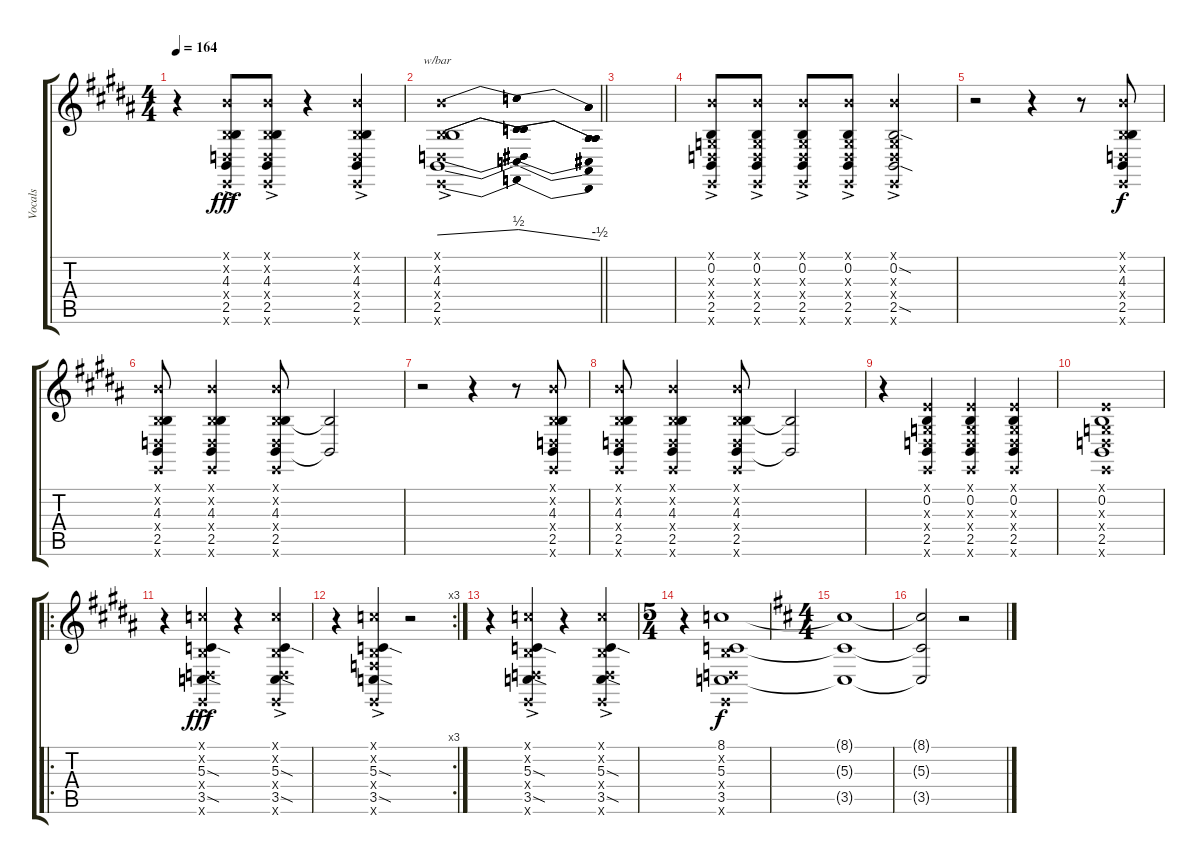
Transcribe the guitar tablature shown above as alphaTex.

\track ("Vocals" "Vocals") {instrument stringensemble1}
\staff {score tabs}
\tuning (E4 B3 G3 D3 A2 E2) {hide}
\ts (4 4)
\tempo 164
\clef g2
\ks g#minor
r.4{dy fff} (7.1{x} 0.2{ac x} 4.3 0.4{ac x} 2.5 0.6{ac x}).8 (7.1{x} 0.2{ac x} 4.3 0.4{ac x} 2.5 0.6{ac x}).8 r.4 (7.1{x} 0.2{ac x} 4.3 0.4{ac x} 2.5 0.6{ac x}).4 |
\barLineRight lightlight
(7.1{x} 0.2{ac x} 4.3 0.4{ac x} 2.5 0.6{ac x}).1{tbe (dip default 0 0 30 2 60 -2)} |
|
(7.1{x} 0.2 0.3{ac x} 0.4{ac x} 2.5 0.6{ac x}).8 (7.1{x} 0.2 0.3{ac x} 0.4{ac x} 2.5 0.6{ac x}).8 (7.1{x} 0.2 0.3{ac x} 0.4{ac x} 2.5 0.6{ac x}).8 (7.1{x} 0.2 0.3{ac x} 0.4{ac x} 2.5 0.6{ac x}).8 (7.1{x} 0.2{sod} 0.3{ac x} 0.4{ac x} 2.5{sod} 0.6{ac x}).2 |
r.2 r.4 r.8 (7.1{x} 0.2{x} 4.3 0.4{x} 2.5 0.6{x}).8{dy f} |
(7.1{x} 0.2{x} 4.3 0.4{x} 2.5 0.6{x}).8 (7.1{x} 0.2{x} 4.3 0.4{x} 2.5 0.6{x}).4 (7.1{x} 0.2{x} 4.3 0.4{x} 2.5 0.6{x}).8 (4.3{t} 2.5{t}).2 |
r.2 r.4 r.8 (7.1{x} 0.2{x} 4.3 0.4{x} 2.5 0.6{x}).8 |
(7.1{x} 0.2{x} 4.3 0.4{x} 2.5 0.6{x}).8 (7.1{x} 0.2{x} 4.3 0.4{x} 2.5 0.6{x}).4 (7.1{x} 0.2{x} 4.3 0.4{x} 2.5 0.6{x}).8 (4.3{t} 2.5{t}).2 |
r.4 (0.1{x} 0.2 0.3{x} 0.4{x} 2.5 0.6{x}).4 (0.1{x} 0.2 0.3{x} 0.4{x} 2.5 0.6{x}).4 (0.1{x} 0.2 0.3{x} 0.4{x} 2.5 0.6{x}).4 |
(0.1{x} 0.2 0.3{x} 0.4{x} 2.5 0.6{x}).1 |
\ro
r.4 (8.1{x} 0.2{x} 5.3{sod ac} 0.4{x} 3.5{sod ac} 0.6{x}).4{dy fff} r.4 (8.1{x} 0.2{x} 5.3{sod ac} 0.4{x} 3.5{sod ac} 0.6{x}).4 |
\rc 3
r.4 (8.1{x} 0.2{x} 5.3{sod ac} 3.4{x} 3.5{sod ac} 0.6{x}).4 r.2 |
r.4 (8.1{x} 0.2{x} 5.3{sod ac} 0.4{x} 3.5{sod ac} 0.6{x}).4 r.4 (8.1{x} 0.2{x} 5.3{sod ac} 0.4{x} 3.5{sod ac} 0.6{x}).4 |
\ts (5 4)
r.4 (8.1 0.2{x} 5.3 0.4{x} 3.5 0.6{x}).1{dy f} |
\ts (4 4)
\ks bminor
(8.1{t} 5.3{t} 3.5{t}).1 |
(8.1{t} 5.3{t} 3.5{t}).2 r.2
